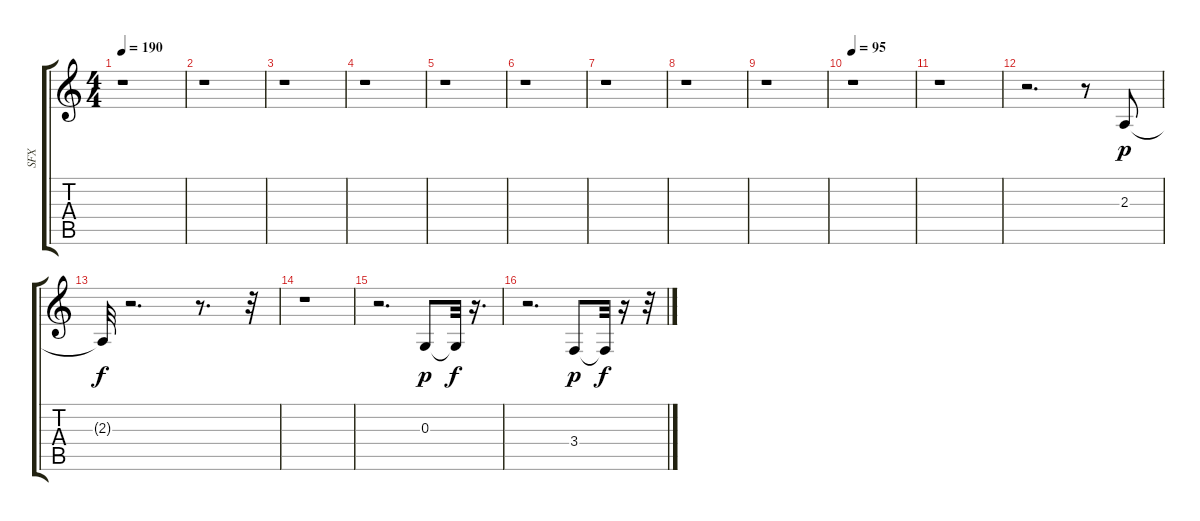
\track ("SFX" "SFX") {instrument guitarfretnoise}
\staff {score tabs}
\tuning (E4 B3 G3 D3 A2 E2) {hide}
\ts (4 4)
\tempo 190
\clef g2
\ks c
r.1{dy f} |
r.1 |
r.1 |
r.1 |
r.1 |
r.1 |
r.1 |
r.1 |
r.1 |
\tempo 95
r.1 |
r.1 |
r.2{d} r.8 2.3.8{dy p} |
2.3{t}.32{dy f} r.2{d} r.8{d} r.32 |
r.1 |
r.2{d} 0.3.8{dy p} 0.3{t}.32{dy f} r.16{d} |
r.2{d} 3.4.8{dy p} 3.4{t}.32{dy f} r.16 r.32
